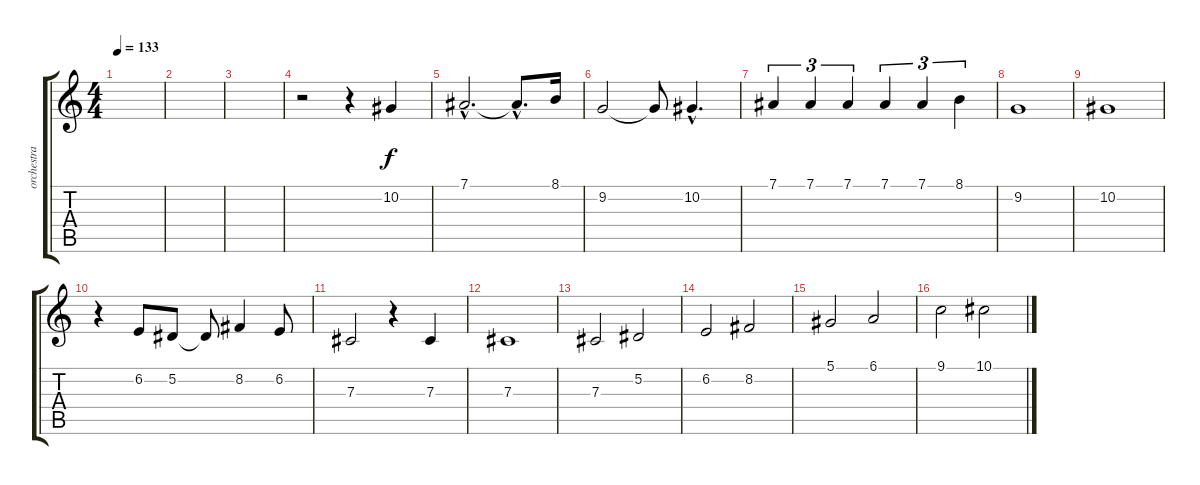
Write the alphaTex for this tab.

\track ("orchestra" "orchestra") {instrument stringensemble1}
\staff {score tabs}
\tuning (Eb4 Bb3 Gb3 Db3 Ab2 Eb2) {hide}
\ts (4 4)
\tempo 133
\clef g2
\ks c
|
|
|
r.2 r.4 10.2.4 |
7.1{hac}.2{d} 7.1{hac t}.8{d} 8.1.16 |
9.2.2 9.2{t}.8 10.2{hac}.4{d} |
7.1.4{tu (3 2)} 7.1.4{tu (3 2)} 7.1.4{tu (3 2)} 7.1.4{tu (3 2)} 7.1.4{tu (3 2)} 8.1.4{tu (3 2)} |
9.2.1 |
10.2.1 |
r.4 6.2.8 5.2.8 5.2{t}.8 8.2.4 6.2.8 |
7.3.2 r.4 7.3.4 |
7.3.1 |
7.3.2 5.2.2 |
6.2.2 8.2.2 |
5.1.2 6.1.2 |
9.1.2 10.1.2
